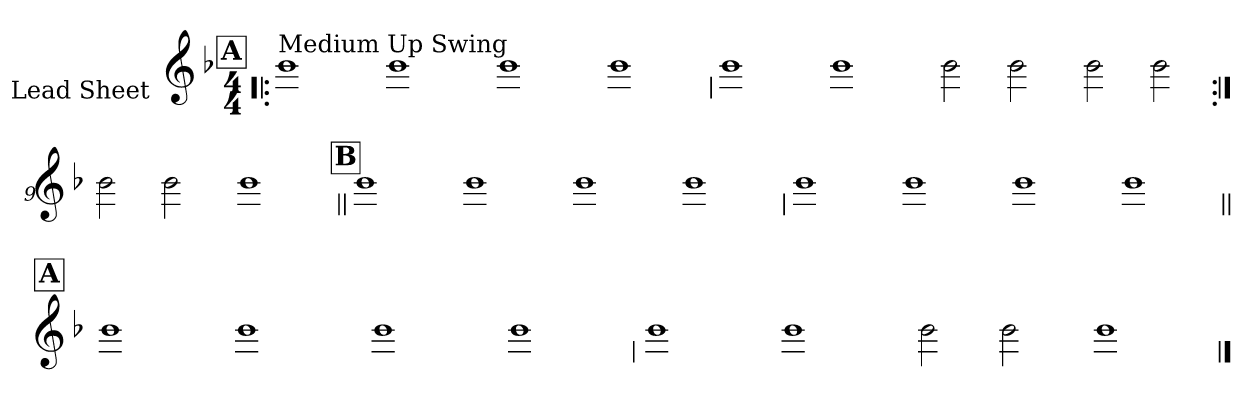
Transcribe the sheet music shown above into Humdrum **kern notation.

**kern
*part1
*staff1
*I"Lead Sheet
*stria0
*clefG2
*k[b-]
*F:
*M4/4
!!LO:REH:place=s1:a:t=A
=1!|:
!LO:TX:a:t=Medium Up Swing
1b-
=2-
1b-
=3-
1b-
=4-
1b-
!!LO:LB:g=z
=5
1b-
=6-
1b-
=7-
2b-
2b-
=8-
2b-
2b-
!!LO:LB:g=z
=9:|!
2b-
2b-
=10-
1b-
!!LO:LB:g=z
!!LO:REH:place=s1:a:t=B
=11||
1b-
=12-
1b-
=13-
1b-
=14-
1b-
!!LO:LB:g=z
=15
1b-
=16-
1b-
=17-
1b-
=18-
1b-
!!LO:LB:g=z
!!LO:REH:place=s1:a:t=A
=19||
1b-
=20-
1b-
=21-
1b-
=22-
1b-
!!LO:LB:g=z
=23
1b-
=24-
1b-
=25-
2b-
2b-
=26-
1b-
==
*-
